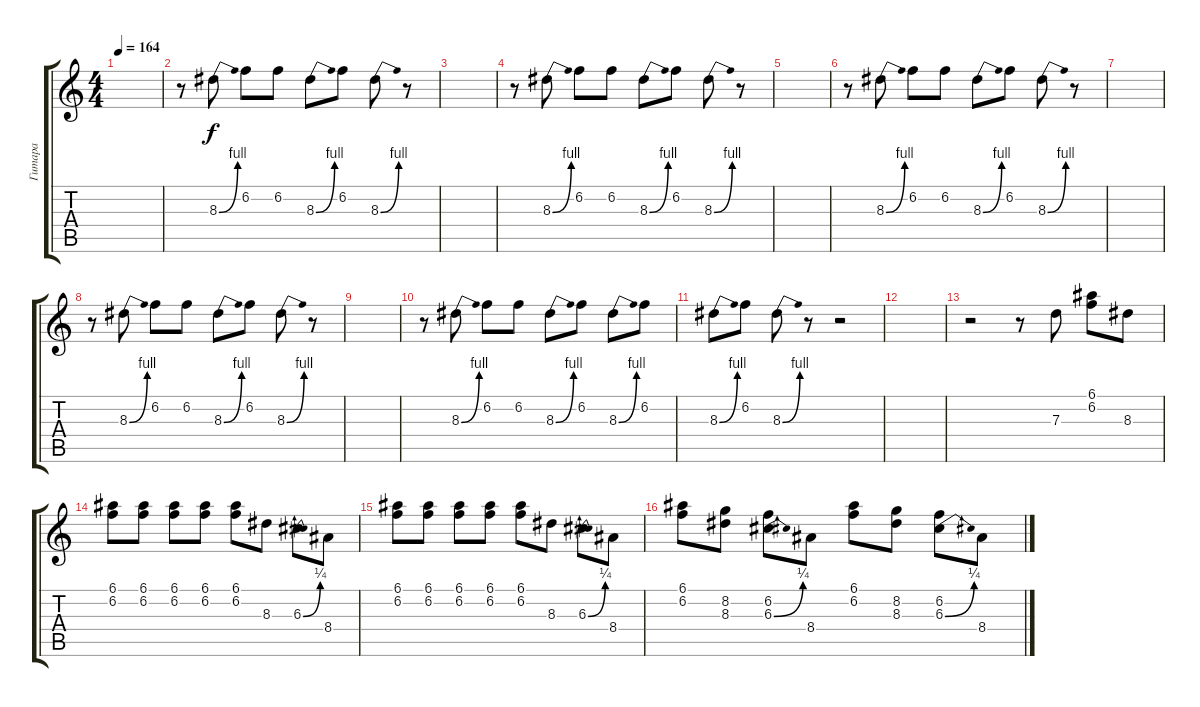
\track ("Гитара" "Гитара") {instrument distortionguitar}
\staff {score tabs}
\tuning (E4 B3 G3 D3 A2 E2) {hide}
\ts (4 4)
\tempo 164
\clef g2
\ks c
|
r.8 8.3{be (bend 0 0 60 4)}.8 6.2.8 6.2.8 8.3{be (bend 0 0 60 4)}.8 6.2.8 8.3{be (bend 0 0 60 4)}.8 r.8 |
|
r.8 8.3{be (bend 0 0 60 4)}.8 6.2.8 6.2.8 8.3{be (bend 0 0 60 4)}.8 6.2.8 8.3{be (bend 0 0 60 4)}.8 r.8 |
|
r.8 8.3{be (bend 0 0 60 4)}.8 6.2.8 6.2.8 8.3{be (bend 0 0 60 4)}.8 6.2.8 8.3{be (bend 0 0 60 4)}.8 r.8 |
|
r.8 8.3{be (bend 0 0 60 4)}.8 6.2.8 6.2.8 8.3{be (bend 0 0 60 4)}.8 6.2.8 8.3{be (bend 0 0 60 4)}.8 r.8 |
|
r.8 8.3{be (bend 0 0 60 4)}.8 6.2.8 6.2.8 8.3{be (bend 0 0 60 4)}.8 6.2.8 8.3{be (bend 0 0 60 4)}.8 6.2.8 |
8.3{be (bend 0 0 60 4)}.8 6.2.8 8.3{be (bend 0 0 60 4)}.8 r.8 r.2 |
|
r.2 r.8 7.3.8 (6.1 6.2).8 8.3.8 |
(6.1 6.2).8 (6.1 6.2).8 (6.1 6.2).8 (6.1 6.2).8 (6.1 6.2).8 8.3.8 6.3{be (bend 0 0 60 1)}.8 8.4.8 |
(6.1 6.2).8 (6.1 6.2).8 (6.1 6.2).8 (6.1 6.2).8 (6.1 6.2).8 8.3.8 6.3{be (bend 0 0 60 1)}.8 8.4.8 |
(6.1 6.2).8 (8.2 8.3).8 (6.2 6.3{be (bend 0 0 60 1)}).8 8.4.8 (6.1 6.2).8 (8.2 8.3).8 (6.2 6.3{be (bend 0 0 60 1)}).8 8.4.8
